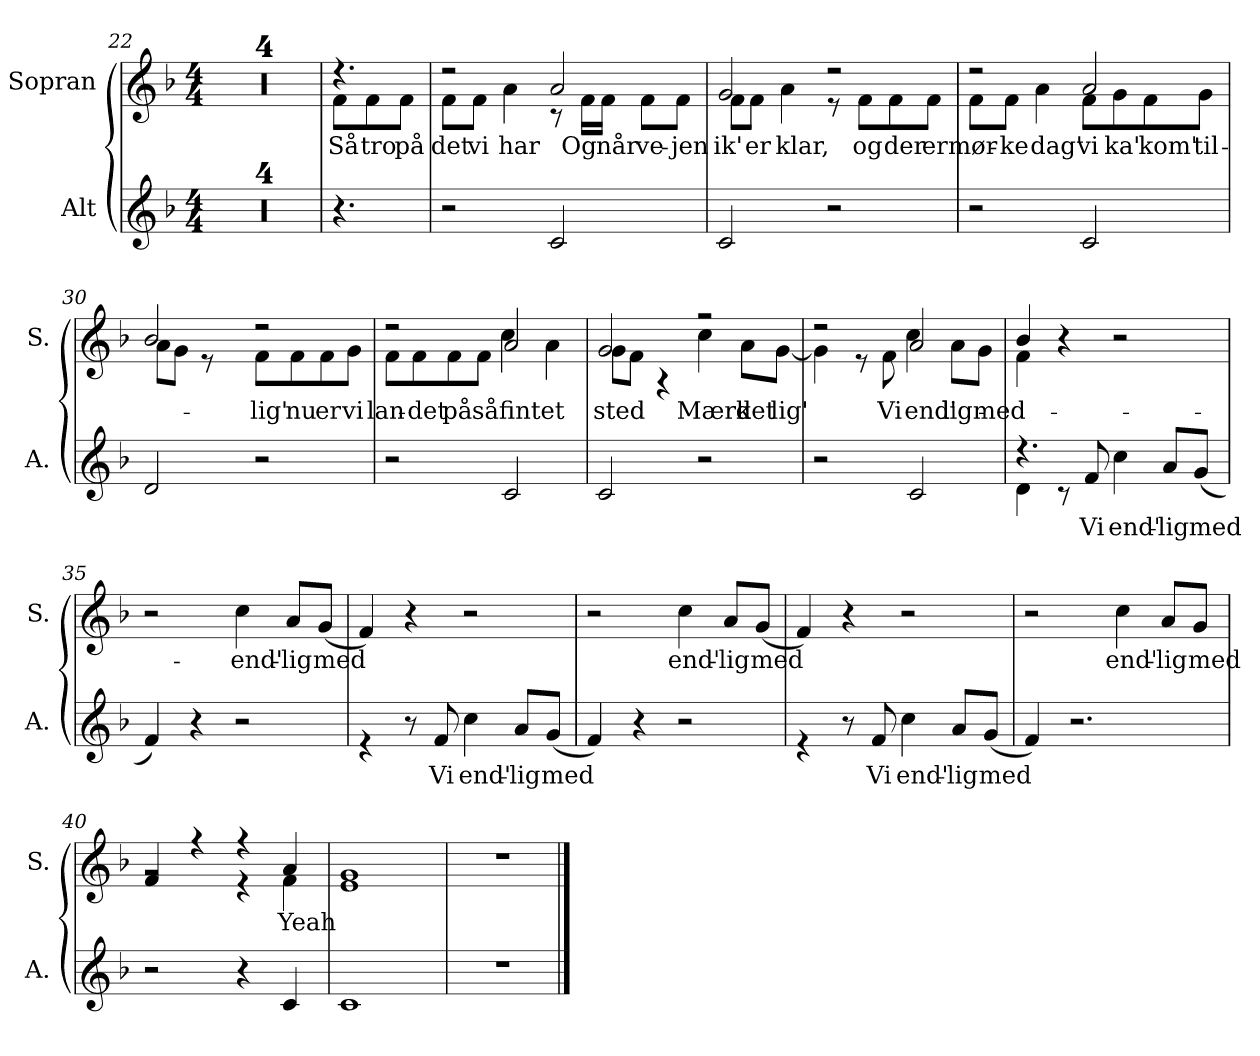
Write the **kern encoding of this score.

**kern	**text	**kern	**text
*part2	*part2	*part1	*part1
*staff2	*staff2	*staff1	*staff1
*I"Alt	*	*I"Sopran	*
*I'A.	*	*I'S.	*
!!LO:LB:g=z
*clefG2	*	*clefG2	*
*k[b-]	*	*k[b-]	*
*M4/4	*	*M4/4	*
=22	=22	=22	=22
1r	.	1r	.
=23	=23	=23	=23
1r	.	1r	.
=24	=24	=24	=24
1r	.	1r	.
=25	=25	=25	=25
1r	.	1r	.
!!LO:LB:g=z
=26	=26	=26	=26
*	*	*^	*
!	!	!	!	!LO:LY:b
4.r	.	4.r	8f\L	Så
!	!	!	!	!LO:LY:b
.	.	.	8f\	tro
!	!	!	!	!LO:LY:b
.	.	.	8f\J	på
=27	=27	=27	=27	=27
!	!	!	!	!LO:LY:b
2r	.	2r	8f\L	det
!	!	!	!	!LO:LY:b
.	.	.	8f\J	vi
!	!	!	!	!LO:LY:b
.	.	.	4a\	har
2c/	.	2a/	8r	.
!	!	!	!	!LO:LY:b
.	.	.	16f\LL	Og
!	!	!	!	!LO:LY:b
.	.	.	16f\JJ	når
!	!	!	!	!LO:LY:b
.	.	.	8f\L	ve-
!	!	!	!	!LO:LY:b
.	.	.	8f\J	-jen
=28	=28	=28	=28	=28
!	!	!	!	!LO:LY:b
2c/	.	2g/	8f\L	ik'
!	!	!	!	!LO:LY:b
.	.	.	8f\J	er
!	!	!	!	!LO:LY:b
.	.	.	4a\	klar,
2r	.	2r	8r	.
!	!	!	!	!LO:LY:b
.	.	.	8f\L	og
!	!	!	!	!LO:LY:b
.	.	.	8f\	der
!	!	!	!	!LO:LY:b
.	.	.	8f\J	er
=29	=29	=29	=29	=29
!	!	!	!	!LO:LY:b
2r	.	2r	8f\L	mør-
!	!	!	!	!LO:LY:b
.	.	.	8f\J	-ke
!	!	!	!	!LO:LY:b
.	.	.	4a\	dag'
!	!	!	!	!LO:LY:b
2c/	.	2a/	8f\L	vi
!	!	!	!	!LO:LY:b
.	.	.	8g\	ka'
!	!	!	!	!LO:LY:b
.	.	.	8f\	kom'
!	!	!	!	!LO:LY:b
.	.	.	8g\J	til-
!!LO:PB:g=z	!!
=30	=30	=30	=30	=30
2d/	.	2b-/	8a\L	.
.	.	.	8g\J	.
.	.	.	8r	.
.	.	.	8ryy	.
!	!	!	!	!LO:LY:b
2r	.	2r	8f\L	lig'
!	!	!	!	!LO:LY:b
.	.	.	8f\	nu
!	!	!	!	!LO:LY:b
.	.	.	8f\	er
!	!	!	!	!LO:LY:b
.	.	.	8g\J	vi
=31	=31	=31	=31	=31
!	!	!	!	!LO:LY:b
2r	.	2r	8f\L	lan-
!	!	!	!	!LO:LY:b
.	.	.	8f\	-det
!	!	!	!	!LO:LY:b
.	.	.	8f\	på
!	!	!	!	!LO:LY:b
.	.	.	8f\J	så
!	!	!	!	!LO:LY:b
2c/	.	2a/	4cc\	fint
!	!	!	!	!LO:LY:b
.	.	.	4a\	et
=32	=32	=32	=32	=32
!	!	!	!	!LO:LY:b
2c/	.	2g/	8g\L	sted
.	.	.	8f\J	.
.	.	.	4r	.
!	!	!	!	!LO:LY:b
2r	.	2r	4cc\	Mærk
!	!	!	!	!LO:LY:b
.	.	.	8a\L	det
!	!	!	!	!LO:LY:b
.	.	.	[8g\J	lig'
=33	=33	=33	=33	=33
2r	.	2r	4g\]	.
.	.	.	8r	.
!	!	!	!	!LO:LY:b
.	.	.	8f\	Vi
!	!	!	!	!LO:LY:b
2c/	.	2a/	4cc\	end'-
!	!	!	!	!LO:LY:b
.	.	.	8a\L	-lig
!	!	!	!	!LO:LY:b
.	.	.	8g\J	med
!!LO:LB:g=z	!!
=34	=34	=34	=34	=34
*^	*	*	*	*
4.r	4d\	.	4b-/	4f\	.
.	8r	.	4r	2.ryy	.
!	!	!LO:LY:b	!	!	!
8f/	2ryy	Vi	.	.	.
!	!	!LO:LY:b	!	!	!
4cc\	.	end'-	2r	.	.
!	!	!LO:LY:b	!	!	!
8a/L	.	-lig	.	.	.
!	!	!LO:LY:b	!	!	!
(<8g/J	8ryy	med	.	.	.
*v	*v	*	*	*	*
*	*	*v	*v	*
=35	=35	=35	=35
4f/)	.	2r	.
4r	.	.	.
!	!	!	!LO:LY:b
2r	.	4cc\	end'-
!	!	!	!LO:LY:b
.	.	8a/L	-lig
!	!	!	!LO:LY:b
.	.	(<8g/J	med
=36	=36	=36	=36
4re	.	4f/)	.
8r	.	4r	.
!	!LO:LY:b	!	!
8f/	Vi	.	.
!	!LO:LY:b	!	!
4cc\	end'-	2r	.
!	!LO:LY:b	!	!
8a/L	-lig	.	.
!	!LO:LY:b	!	!
(<8g/J	med	.	.
=37	=37	=37	=37
4f/)	.	2r	.
4r	.	.	.
!	!	!	!LO:LY:b
2r	.	4cc\	end'-
!	!	!	!LO:LY:b
.	.	8a/L	-lig
!	!	!	!LO:LY:b
.	.	(<8g/J	med
!!LO:LB:g=z
=38	=38	=38	=38
4re	.	4f/)	.
8r	.	4r	.
!	!LO:LY:b	!	!
8f/	Vi	.	.
!	!LO:LY:b	!	!
4cc\	end'-	2r	.
!	!LO:LY:b	!	!
8a/L	-lig	.	.
!	!LO:LY:b	!	!
(<8g/J	med	.	.
=39	=39	=39	=39
4f/)	.	2r	.
2.r	.	.	.
!	!	!	!LO:LY:b
.	.	4cc\	end'-
!	!	!	!LO:LY:b
.	.	8a/L	-lig
!	!	!	!LO:LY:b
.	.	8g/J	med
=40	=40	=40	=40
*	*	*^	*
2r	.	4f/	2rg	.
.	.	4r	.	.
4r	.	4r	4r	.
!	!	!	!	!LO:LY:b
4c/	.	4a/	4f\	Yeah
=41	=41	=41	=41	=41
1c	.	1g	1e	.
*	*	*v	*v	*
=42	=42	=42	=42
1r	.	1r	.
==	==	==	==
*-	*-	*-	*-
